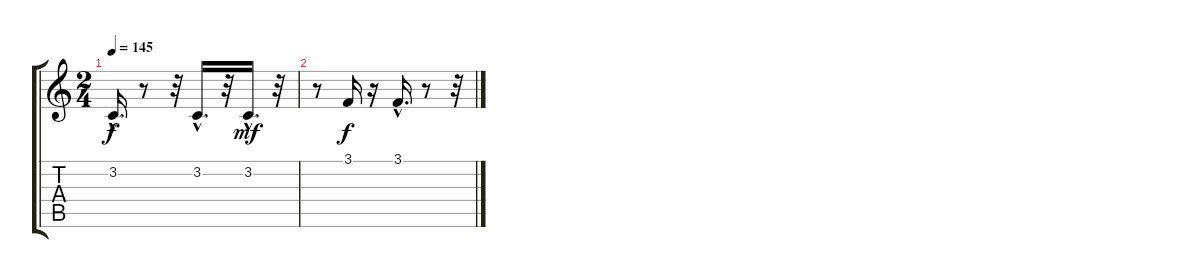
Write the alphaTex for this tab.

\track "" {instrument clarinet}
\staff {score tabs}
\tuning (D4 A3 F3 C3 G2 D2) {hide}
\ts (2 4)
\tempo 145
\clef g2
\ks c
3.2{hac}.16{d dy f} r.8 r.32 3.2{hac}.16{d} r.32 3.2{hac}.16{d dy mf} r.32 |
r.8 3.1.16{dy f} r.16 3.1{hac}.16{d} r.8 r.32
